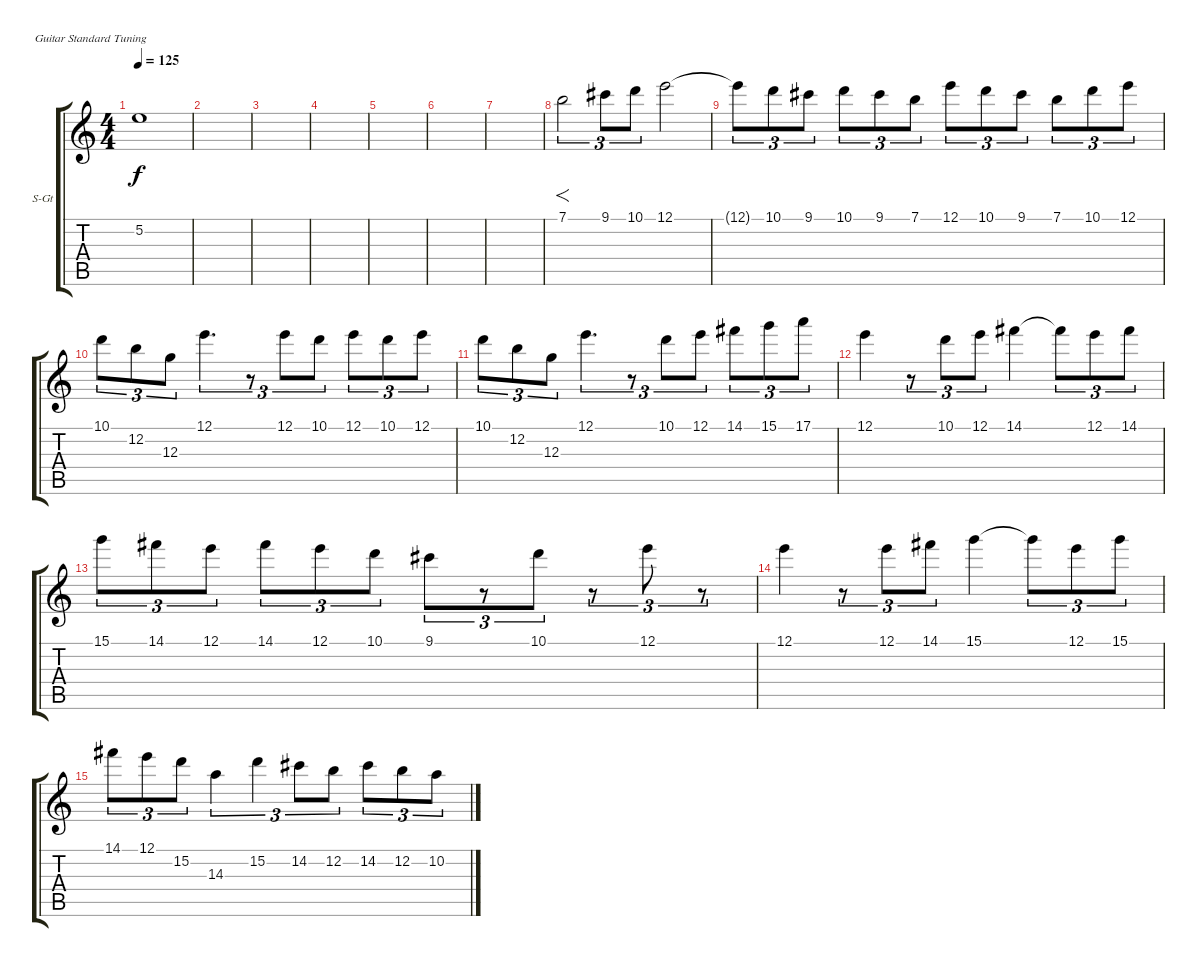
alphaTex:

\defaultSystemsLayout 4
\bracketExtendMode groupsimilarinstruments
\firstSystemTrackNameOrientation horizontal
\otherSystemsTrackNameOrientation horizontal
\track ("Lead string 01" "S-Gt") {instrument acousticguitarsteel}
\staff {score tabs}
\tuning (E4 B3 G3 D3 A2 E2)
\ts (4 4)
\tempo 125
\clef g2
\ks c
5.2{t}.1{dy f} |
|
|
|
|
|
|
7.1.2{f tu (3 2)} 9.1.8{tu (3 2)} 10.1.8{tu (3 2)} 12.1.2 |
12.1{t}.8{tu (3 2)} 10.1.8{tu (3 2)} 9.1.8{tu (3 2)} 10.1.8{tu (3 2)} 9.1.8{tu (3 2)} 7.1.8{tu (3 2)} 12.1.8{tu (3 2)} 10.1.8{tu (3 2)} 9.1.8{tu (3 2)} 7.1.8{tu (3 2)} 10.1.8{tu (3 2)} 12.1.8{tu (3 2)} |
10.1.8{tu (3 2)} 12.2.8{tu (3 2)} 12.3.8{tu (3 2)} 12.1.4{d tu (3 2)} r.8{tu (3 2)} 12.1.8{tu (3 2)} 10.1.8{tu (3 2)} 12.1.8{tu (3 2)} 10.1.8{tu (3 2)} 12.1.8{tu (3 2)} |
10.1.8{tu (3 2)} 12.2.8{tu (3 2)} 12.3.8{tu (3 2)} 12.1.4{d tu (3 2)} r.8{tu (3 2)} 10.1.8{tu (3 2)} 12.1.8{tu (3 2)} 14.1.8{tu (3 2)} 15.1.8{tu (3 2)} 17.1.8{tu (3 2)} |
12.1.4 r.8{tu (3 2)} 10.1.8{tu (3 2)} 12.1.8{tu (3 2)} 14.1.4 14.1{t}.8{tu (3 2)} 12.1.8{tu (3 2)} 14.1.8{tu (3 2)} |
15.1.8{tu (3 2)} 14.1.8{tu (3 2)} 12.1.8{tu (3 2)} 14.1.8{tu (3 2)} 12.1.8{tu (3 2)} 10.1.8{tu (3 2)} 9.1.8{tu (3 2)} r.8{tu (3 2)} 10.1.8{tu (3 2)} r.8{tu (3 2)} 12.1.8{tu (3 2)} r.8{tu (3 2)} |
12.1.4 r.8{tu (3 2)} 12.1.8{tu (3 2)} 14.1.8{tu (3 2)} 15.1.4 15.1{t}.8{tu (3 2)} 12.1.8{tu (3 2)} 15.1.8{tu (3 2)} |
14.1.8{tu (3 2)} 12.1.8{tu (3 2)} 15.2.8{tu (3 2)} 14.3.4{tu (3 2)} 15.2.4{tu (3 2)} 14.2.8{tu (3 2)} 12.2.8{tu (3 2)} 14.2.8{tu (3 2)} 12.2.8{tu (3 2)} 10.2.8{tu (3 2)}
